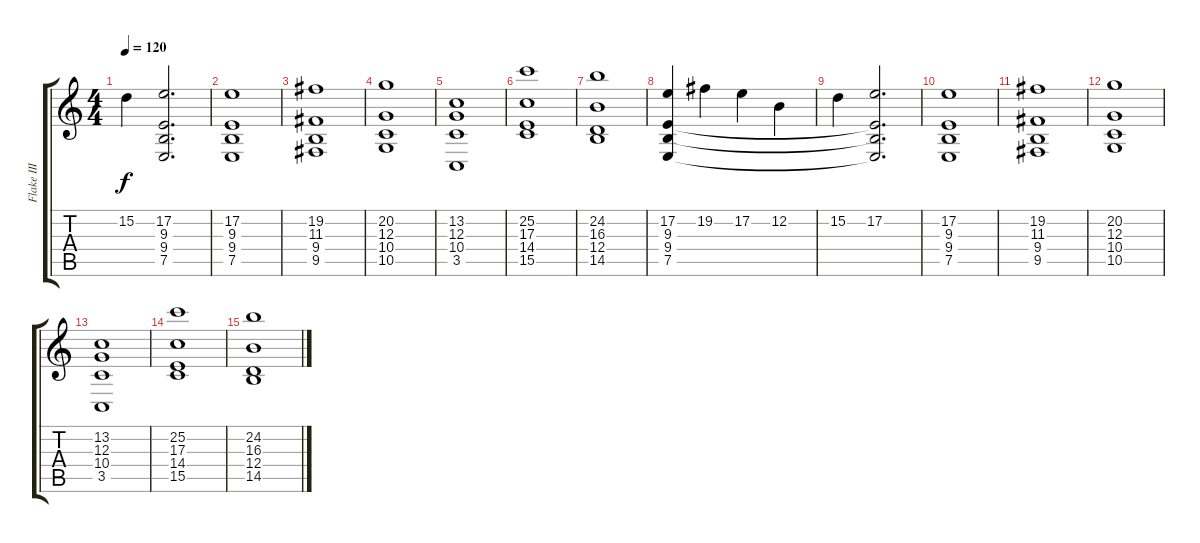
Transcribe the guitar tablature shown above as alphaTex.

\track ("Flake III" "Flake III") {instrument pad1newage}
\staff {score tabs}
\tuning (E4 B3 G3 D3 A2 E2) {hide}
\ts (4 4)
\tempo 120
\clef g2
\ks c
15.2.4{dy f} (17.2 9.3{t} 9.4{t} 7.5{t}).2{d} |
(17.2 9.3 9.4 7.5).1 |
(19.2 11.3 9.4 9.5).1 |
(20.2 12.3 10.4 10.5).1 |
(13.2 12.3 10.4 3.5).1 |
(25.2 17.3 14.4 15.5).1 |
(24.2 16.3 12.4 14.5).1 |
(17.2 9.3 9.4 7.5).4 19.2.4 17.2.4 12.2.4 |
15.2.4 (17.2 9.3{t} 9.4{t} 7.5{t}).2{d} |
(17.2 9.3 9.4 7.5).1 |
(19.2 11.3 9.4 9.5).1 |
(20.2 12.3 10.4 10.5).1 |
(13.2 12.3 10.4 3.5).1 |
(25.2 17.3 14.4 15.5).1 |
(24.2 16.3 12.4 14.5).1
